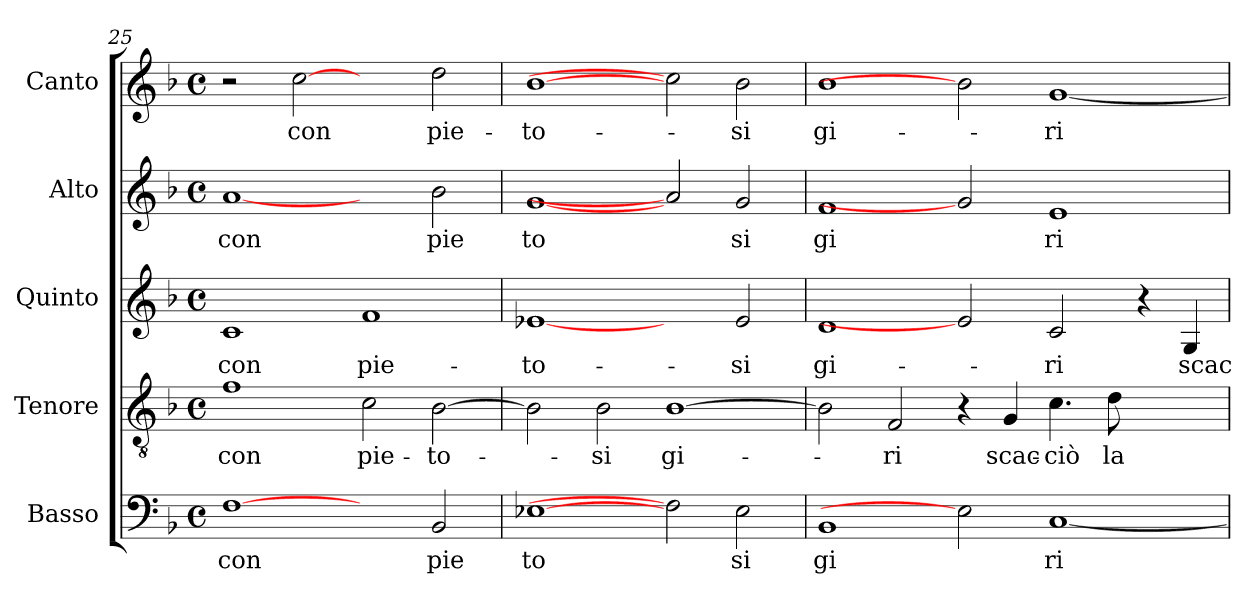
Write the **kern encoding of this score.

**kern	**text	**kern	**text	**kern	**text	**kern	**text	**kern	**text
*part5	*part5	*part4	*part4	*part3	*part3	*part2	*part2	*part1	*part1
*staff5	*staff5	*staff4	*staff4	*staff3	*staff3	*staff2	*staff2	*staff1	*staff1
*I"Basso	*	*I"Tenore	*	*I"Quinto	*	*I"Alto	*	*I"Canto	*
*clefF4	*	*clefGv2	*	*clefG2	*	*clefG2	*	*clefG2	*
*k[b-]	*	*k[b-]	*	*k[b-]	*	*k[b-]	*	*k[b-]	*
*F:	*	*F:	*	*F:	*	*F:	*	*F:	*
*M4/4	*	*M4/4	*	*M4/4	*	*M4/4	*	*M4/4	*
*met(c)	*	*met(c)	*	*met(c)	*	*met(c)	*	*met(c)	*
=25	=25	=25	=25	=25	=25	=25	=25	=25	=25
!	!LO:LY:b:cj	!	!LO:LY:b:cj	!	!LO:LY:b:cj	!	!LO:LY:b:cj	!	!
[1F	con	1f	con	1c	con	[1a	con	2r	.
!	!	!	!	!	!	!	!	!	!LO:LY:b:cj
.	.	.	.	.	.	.	.	[2cc	con
!	!	!	!LO:LY:b:cj	!	!LO:LY:b:cj	!	!	!	!
2ryy	.	2c\	pie-	1f	pie-	2ryy	.	2ryy	.
!	!LO:LY:b:cj	!	!LO:LY:b:cj	!	!	!	!LO:LY:b:cj	!	!LO:LY:b:cj
2BB-/	pie	[>2B-\	-to-	.	.	2b-\	pie	2dd\	pie-
=26	=26	=26	=26	=26	=26	=26	=26	=26	=26
!	!LO:LY:b:cj	!	!	!	!LO:LY:b:cj	!	!LO:LY:b:cj	!	!LO:LY:b:cj
[1E-X	to	2B-\]	.	[1e-X	-to-	[1g	to	[1b-	-to-
!	!	!	!LO:LY:b:cj	!	!	!	!	!	!
.	.	2B-\	-si	.	.	.	.	.	.
!	!	!	!LO:LY:b:cj	!	!	!	!	!	!
2F]	.	[>1B-	gi-	2ryy	.	2a]	.	2cc]	.
!	!LO:LY:b:cj	!	!	!	!LO:LY:b:cj	!	!LO:LY:b:cj	!	!LO:LY:b:cj
2E-\	si	.	.	2e-/	-si	2g/	si	2b-\	-si
=27	=27	=27	=27	=27	=27	=27	=27	=27	=27
!	!LO:LY:b:cj	!	!	!	!LO:LY:b:cj	!	!LO:LY:b:cj	!	!LO:LY:b:cj
1BB-	gi	2B-\]	.	1d	gi-	1f	gi	1b-	gi-
!	!	!	!LO:LY:b:cj	!	!	!	!	!	!
.	.	2F/	-ri	.	.	.	.	.	.
2E-]	.	4r	.	2e-]	.	2g]	.	2b-]	.
!	!	!	!LO:LY:b:cj	!	!	!	!	!	!
.	.	4G/	scac-	.	.	.	.	.	.
!	!LO:LY:b:cj	!	!LO:LY:b:cj	!	!LO:LY:b:cj	!	!LO:LY:b:cj	!	!LO:LY:b:cj
[<1C	ri	4.c\	-ciò	2c/	-ri	1e	ri	[<1g	-ri
!	!	!	!LO:LY:b:cj	!	!	!	!	!	!
.	.	8d\	la	.	.	.	.	.	.
.	.	2ryy	.	4r	.	.	.	.	.
!	!	!	!	!	!LO:LY:b:cj	!	!	!	!
.	.	.	.	4G/	scac-	.	.	.	.
=	=	=	=	=	=	=	=	=	=
*-	*-	*-	*-	*-	*-	*-	*-	*-	*-
